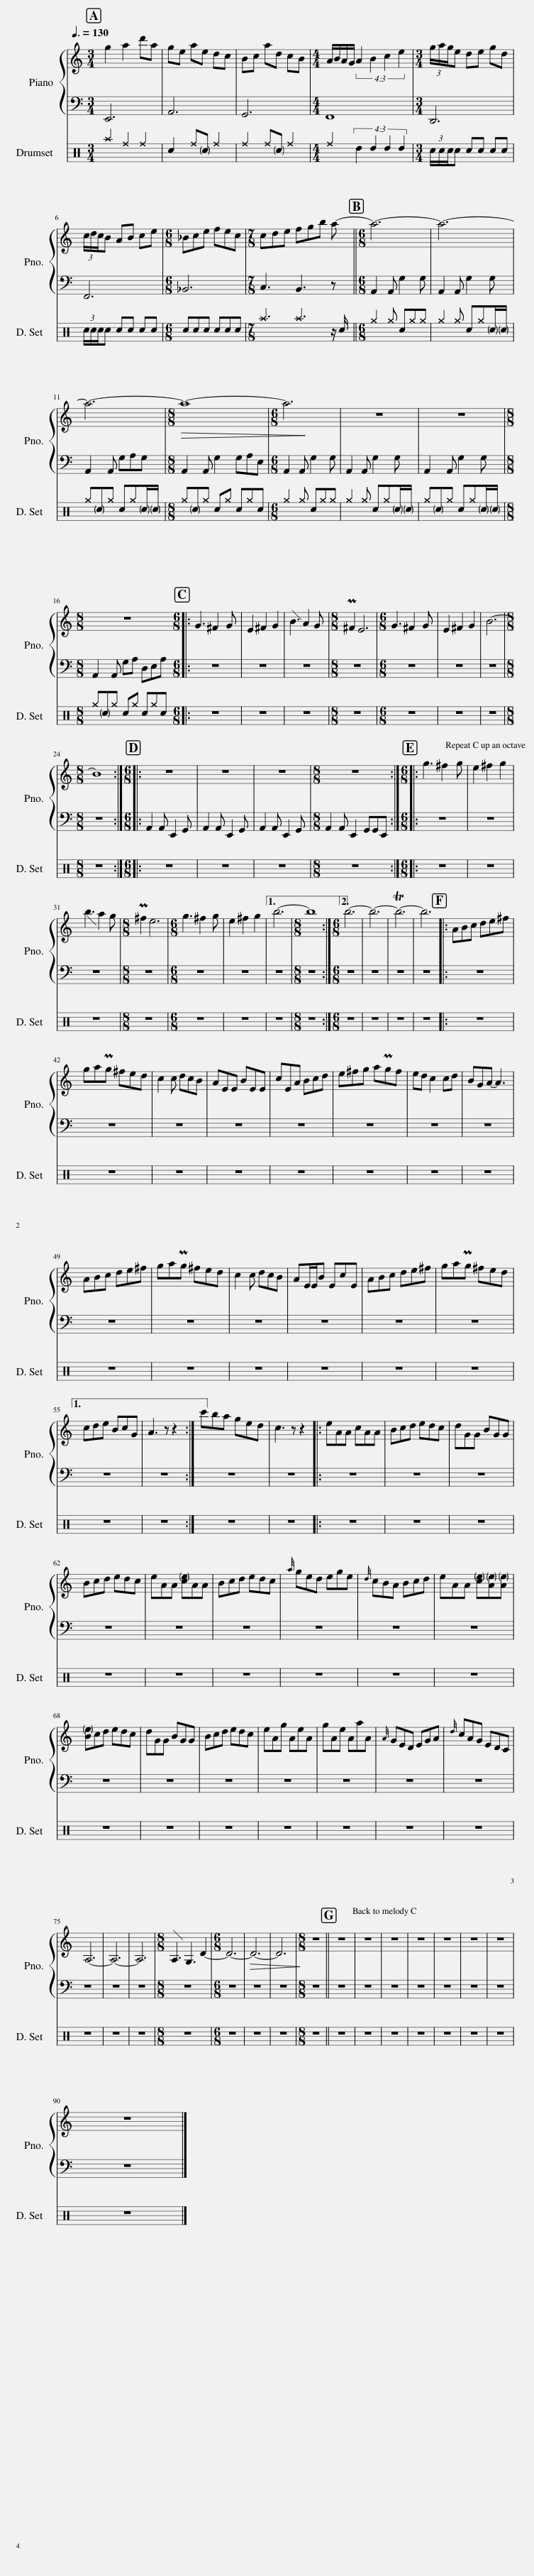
X:1
%%score { 1 | 2 } 3
L:1/8
Q:3/8=130
M:3/4
I:linebreak $
K:C
V:1 treble
V:2 bass
V:3 perc
K:none
V:1
 g2 a2 d'a | ge ae dc | Bc ad cB |[M:4/4] A/B/A/G/ (4:3:4A2 B2 c2 e2 |[M:3/4] (3g/a/g/e de gd |$ %5
 (3c/d/c/B AB ce |[M:6/8] _Bce fec |[M:7/8] cde fgb a- ||[M:6/8] a6- | a6- |$ %10
 a6- |[M:8/8]!>(! a8-!>)! |[M:6/8] a6 | z6 | z6 |$ %15
[M:8/8] z8 |:[M:6/8] G3 ^F2 G | E2 ^F2 G2 | B3 A2 G |[M:8/8] P^F2 E6 | %20
[M:6/8] G3 ^F2 G | E2 ^F2 G2 | B6- |$[M:8/8] B8 ::[M:6/8] z6 | %25
 z6 | z6 |[M:8/8] z8 ::[M:6/8] g3 ^f2 g | e2 ^f2 g2 |$ %30
 b3 a2 g |[M:8/8] P^f2 e6 |[M:6/8] g3 ^f2 g | e2 ^f2 g2 |1 b6- || %35
[M:8/8] b8 :|2[M:6/8] b6- | b6- | Tb6- | b6 |: %40
 ABc de^f |$ gaPg ^fed | c2 c dcB | AEE BEE | cEA Bcd | %45
 e^fg aPgf | ed c2 cd | BGA- A3 |$ ABc de^f | gaPg ^fed | %50
 c2 c dcB | AE/E/B EcE | ABc de^f | gaPg ^fed |1$ cde BcG || %55
 A3 z z2 :| c'ba ged | c3 z z2 |: eAA cAA | Bcd edc | %60
 dGG BGG |$ Bcd edc | eAA [ce]AA | Bcd edc |{a} ged ege | %65
{d} cBA Bcd | eAA [ce][Ae][Ae] |$ [Be]cd edc | dGG BGG | Bcd edc | %70
 eAg AeA | gAe AaA |{A} GED EGA |{d} cAG EDC |$ A,6- | %75
 A,6- | A,6 |[M:8/8] A,3 G,3 D2- |[M:6/8] D6- |!>(! D6-!>)! | %80
 D6 |[M:8/8] z8 || z8 | z8 | z8 | %85
 z8 | z8 | z8 | z8 |$ z8 |] %90
V:2
 E,,6 | A,,6 | G,,6 |[M:4/4] F,,8 |[M:3/4] D,,6 |$ %5
 F,,6 |[M:6/8] _B,,6 |[M:7/8] C,3 B,,3 z ||[M:6/8] A,,2 A,, G,2 G, | A,,2 A,, G,2 G, |$ %10
 A,,2 A,, G,A,G, |[M:8/8] A,,2 A,, G,2 G,A,E, |[M:6/8] A,,2 A,, G,2 G, | A,,2 A,, G,2 G, | A,,2 A,, G,2 G, |$ %15
[M:8/8] A,,2 A,, G,A, D,E,A, |:[M:6/8] z6 | z6 | z6 |[M:8/8] z8 | %20
[M:6/8] z6 | z6 | z6 |$[M:8/8] z8 ::[M:6/8] A,,2 A,, E,,2 G,, | %25
 A,,2 A,, E,,2 G,, | A,,2 A,, E,,2 G,, |[M:8/8] A,,2 A,, E,,2 G,,G,,E,, ::[M:6/8] z6 | z6 |$ %30
 z6 |[M:8/8] z8 |[M:6/8] z6 | z6 |1 z6 || %35
[M:8/8] z8 :|2[M:6/8] z6 | z6 | z6 | z6 |: %40
 z6 |$ z6 | z6 | z6 | z6 | %45
 z6 | z6 | z6 |$ z6 | z6 | %50
 z6 | z6 | z6 | z6 |1$ z6 || %55
 z6 :| z6 | z6 |: z6 | z6 | %60
 z6 |$ z6 | z6 | z6 | z6 | %65
 z6 | z6 |$ z6 | z6 | z6 | %70
 z6 | z6 | z6 | z6 |$ z6 | %75
 z6 | z6 |[M:8/8] z8 |[M:6/8] z6 | z6 | %80
 z6 |[M:8/8] z8 || z8 | z8 | z8 | %85
 z8 | z8 | z8 | z8 |$ z8 |] %90
V:3
 ^a2 ^f2 ^f2 | c2 ^fc ^f2 | ^f2 ^fc ^f2 |[M:4/4] ^f2 (4:3:4d2 d2 d2 d2 |[M:3/4] (3c/c/c/c cc cc |$ %5
 (3c/c/c/c cc cc |[M:6/8] ccc ccc |[M:7/8] ^a3 ^a3 z/ c/ ||[M:6/8] ^g2 ^g c^g^g | ^g2 ^g c^gc/c/ |$ %10
 ^gc^g c^gc/c/ |[M:8/8] ^gc^g c^g c^gc |[M:6/8] ^g2 ^g c^g^g | ^g2 ^g c^gc/c/ | ^gc^g c^gc/c/ |$ %15
[M:8/8] ^gc^g c^g c^gc |:[M:6/8] z6 | z6 | z6 |[M:8/8] z8 | %20
[M:6/8] z6 | z6 | z6 |$[M:8/8] z8 ::[M:6/8] z6 | %25
 z6 | z6 |[M:8/8] z8 ::[M:6/8] z6 | z6 |$ %30
 z6 |[M:8/8] z8 |[M:6/8] z6 | z6 |1 z6 || %35
[M:8/8] z8 :|2[M:6/8] z6 | z6 | z6 | z6 |: %40
 z6 |$ z6 | z6 | z6 | z6 | %45
 z6 | z6 | z6 |$ z6 | z6 | %50
 z6 | z6 | z6 | z6 |1$ z6 || %55
 z6 :| z6 | z6 |: z6 | z6 | %60
 z6 |$ z6 | z6 | z6 | z6 | %65
 z6 | z6 |$ z6 | z6 | z6 | %70
 z6 | z6 | z6 | z6 |$ z6 | %75
 z6 | z6 |[M:8/8] z8 |[M:6/8] z6 | z6 | %80
 z6 |[M:8/8] z8 || z8 | z8 | z8 | %85
 z8 | z8 | z8 | z8 |$ z8 |] %90
